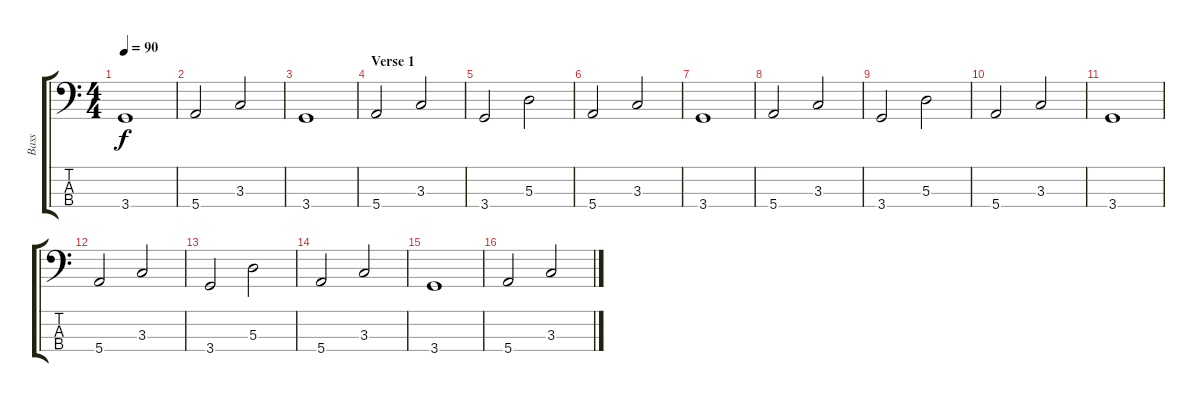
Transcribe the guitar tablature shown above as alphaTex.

\track ("Bass" "Bass") {instrument electricbassfinger}
\staff {score tabs}
\tuning (G2 D2 A1 E1) {hide}
\ts (4 4)
\tempo 90
\clef f4
\ks c
3.4.1{dy f} |
5.4.2 3.3.2 |
3.4.1 |
\section ("" "Verse 1 ")
5.4.2 3.3.2 |
3.4.2 5.3.2 |
5.4.2 3.3.2 |
3.4.1 |
5.4.2 3.3.2 |
3.4.2 5.3.2 |
5.4.2 3.3.2 |
3.4.1 |
5.4.2 3.3.2 |
3.4.2 5.3.2 |
5.4.2 3.3.2 |
3.4.1 |
5.4.2 3.3.2
